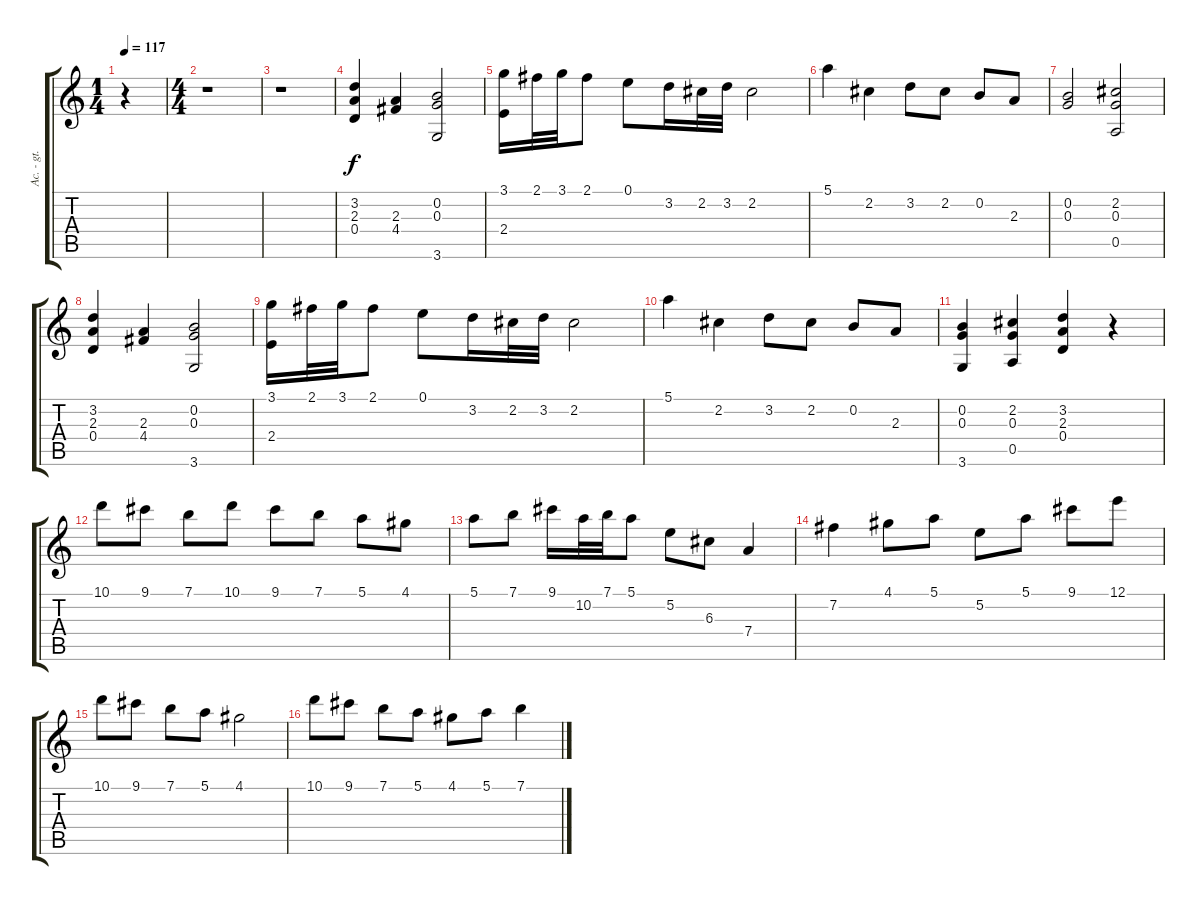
\track ("Ac. - gt. 1" "Ac. - gt. ") {instrument acousticguitarsteel}
\staff {score tabs}
\tuning (E4 B3 G3 D3 A2 E2) {hide}
\ts (1 4)
\tempo 117
\clef g2
\ks c
r.4{dy f instrument acousticguitarsteel} |
\ts (4 4)
r.1 |
r.1 |
(3.2 2.3 0.4).4 (2.3 4.4).4 (0.2 0.3 3.6).2 |
(3.1 2.4).16 2.1.32 3.1.32 2.1.8 0.1.8 3.2.16 2.2.32 3.2.32 2.2.2 |
5.1.4 2.2.4 3.2.8 2.2.8 0.2.8 2.3.8 |
(0.2 0.3).2 (2.2 0.3 0.5).2 |
(3.2 2.3 0.4).4 (2.3 4.4).4 (0.2 0.3 3.6).2 |
(3.1 2.4).16 2.1.32 3.1.32 2.1.8 0.1.8 3.2.16 2.2.32 3.2.32 2.2.2 |
5.1.4 2.2.4 3.2.8 2.2.8 0.2.8 2.3.8 |
(0.2 0.3 3.6).4 (2.2 0.3 0.5).4 (3.2 2.3 0.4).4 r.4 |
10.1.8 9.1.8 7.1.8 10.1.8 9.1.8 7.1.8 5.1.8 4.1.8 |
5.1.8 7.1.8 9.1.16 10.2.32 7.1.32 5.1.8 5.2.8 6.3.8 7.4.4 |
7.2.4 4.1.8 5.1.8 5.2.8 5.1.8 9.1.8 12.1.8 |
10.1.8 9.1.8 7.1.8 5.1.8 4.1.2 |
10.1.8 9.1.8 7.1.8 5.1.8 4.1.8 5.1.8 7.1.4
